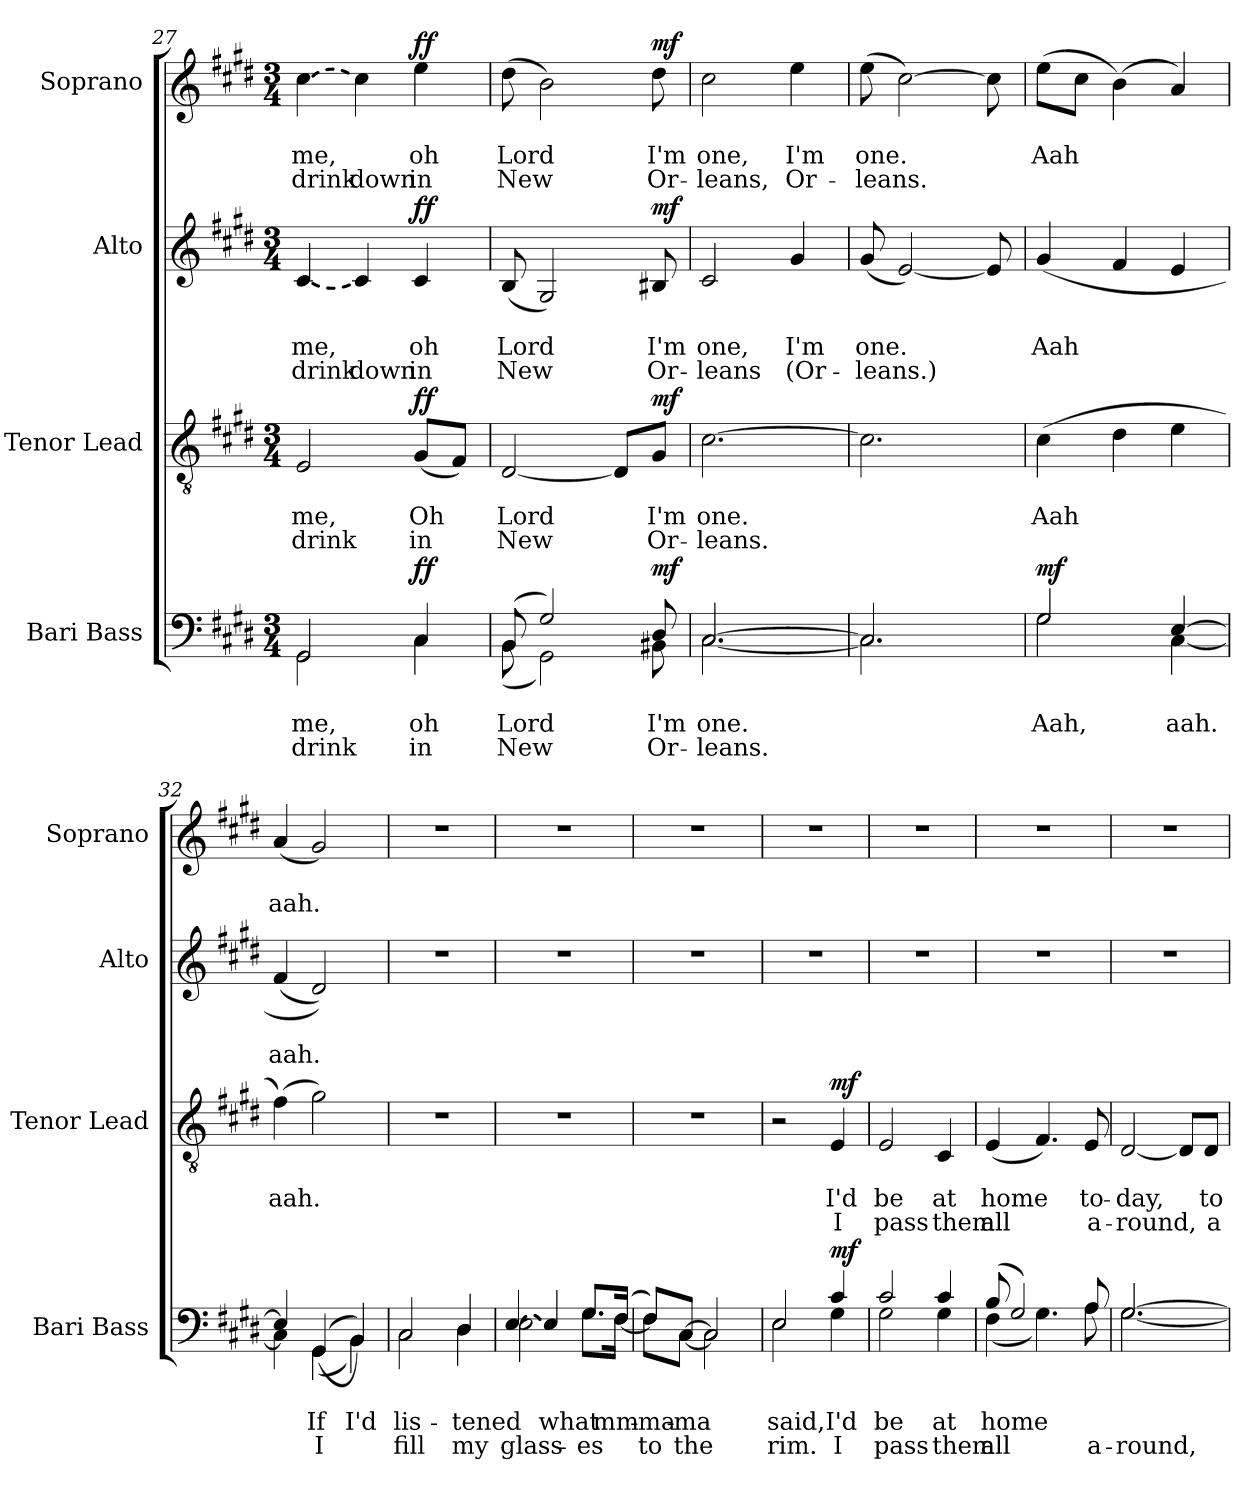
**kern	**text	**text	**text	**dynam	**kern	**text	**text	**text	**dynam	**kern	**text	**text	**text	**dynam	**kern	**text	**text	**text	**dynam
*part4	*part4	*part4	*part4	*part4	*part3	*part3	*part3	*part3	*part3	*part2	*part2	*part2	*part2	*part2	*part1	*part1	*part1	*part1	*part1
*staff4	*staff4	*staff4	*staff4	*staff4	*staff3	*staff3	*staff3	*staff3	*staff3	*staff2	*staff2	*staff2	*staff2	*staff2	*staff1	*staff1	*staff1	*staff1	*staff1
*I"Bari Bass	*	*	*	*	*I"Tenor Lead	*	*	*	*	*I"Alto	*	*	*	*	*I"Soprano	*	*	*	*
*I'Bari Bass	*	*	*	*	*I'Tenor  Lead	*	*	*	*	*I'Alto	*	*	*	*	*I'Soprano	*	*	*	*
*clefF4	*	*	*	*	*clefGv2	*	*	*	*	*clefG2	*	*	*	*	*clefG2	*	*	*	*
*k[f#c#g#d#]	*	*	*	*	*k[f#c#g#d#]	*	*	*	*	*k[f#c#g#d#]	*	*	*	*	*k[f#c#g#d#]	*	*	*	*
*M3/4	*	*	*	*	*M3/4	*	*	*	*	*M3/4	*	*	*	*	*M3/4	*	*	*	*
=27	=27	=27	=27	=27	=27	=27	=27	=27	=27	=27	=27	=27	=27	=27	=27	=27	=27	=27	=27
!	!	!LO:LY:b	!LO:LY:b	!	!	!	!LO:LY:b	!LO:LY:b	!	!LO:T:dash	!	!LO:LY:b	!LO:LY:b	!	!LO:T:dash	!	!LO:LY:b	!LO:LY:b	!
*^	*	*	*	*	*	*	*	*	*	*	*	*	*	*	*	*	*	*	*
2GG#/	2GG#\	.	me,	drink	.	2E/	.	me,	drink	.	[4c#/	.	me,	drink	.	[4cc#\	.	me,	drink	.
!	!	!	!	!	!	!	!	!	!	!	!	!	!	!LO:LY:b	!	!	!	!	!LO:LY:b	!
.	.	.	.	.	.	.	.	.	.	.	4c#/]	.	.	down	.	4cc#\]	.	.	down	.
!	!	!	!LO:LY:b	!LO:LY:b	!LO:DY:a	!	!	!LO:LY:b	!LO:LY:b	!LO:DY:a	!	!	!LO:LY:b	!LO:LY:b	!LO:DY:a	!	!	!LO:LY:b	!LO:LY:b	!LO:DY:a
4C#/	4C#\	.	oh	in	ff	(<8G#/L	.	Oh	in	ff	4c#/	.	oh	in	ff	4ee\	.	oh	in	ff
.	.	.	.	.	.	8F#/J)	.	.	.	.	.	.	.	.	.	.	.	.	.	.
=28	=28	=28	=28	=28	=28	=28	=28	=28	=28	=28	=28	=28	=28	=28	=28	=28	=28	=28	=28	=28
!	!	!	!LO:LY:b	!LO:LY:b	!	!	!	!LO:LY:b	!LO:LY:b	!	!	!	!LO:LY:b	!LO:LY:b	!	!	!	!LO:LY:b	!LO:LY:b	!
(>8BB/	(<8BB\	.	Lord	New	.	[2D#/	.	Lord	New	.	(<8B/	.	Lord	New	.	(>8dd#\	.	Lord	New	.
2G#/)	2GG#\)	.	.	.	.	.	.	.	.	.	2G#/)	.	.	.	.	2b\)	.	.	.	.
.	.	.	.	.	.	8D#/L]	.	.	.	.	.	.	.	.	.	.	.	.	.	.
!	!	!	!LO:LY:b	!LO:LY:b	!LO:DY:a	!	!	!LO:LY:b	!LO:LY:b	!LO:DY:a	!	!	!LO:LY:b	!LO:LY:b	!LO:DY:a	!	!	!LO:LY:b	!LO:LY:b	!LO:DY:a
8D#/	8BB#X\	.	I'm	Or-	mf	8G#/J	.	I'm	Or-	mf	8B#X/	.	I'm	Or-	mf	8dd#\	.	I'm	Or-	mf
=29	=29	=29	=29	=29	=29	=29	=29	=29	=29	=29	=29	=29	=29	=29	=29	=29	=29	=29	=29	=29
!	!	!	!LO:LY:b	!LO:LY:b	!	!	!	!LO:LY:b	!LO:LY:b	!	!	!	!LO:LY:b	!LO:LY:b	!	!	!	!LO:LY:b	!LO:LY:b	!
[2.C#/	[2.C#\	.	one.	-leans.	.	[2.c#\	.	one.	-leans.	.	2c#/	.	one,	-leans	.	2cc#\	.	one,	-leans,	.
!	!	!	!	!	!	!	!	!	!	!	!	!	!LO:LY:b	!LO:LY:b	!	!	!	!LO:LY:b	!LO:LY:b	!
.	.	.	.	.	.	.	.	.	.	.	4g#/	.	I'm	(Or-	.	4ee\	.	I'm	Or-	.
=30	=30	=30	=30	=30	=30	=30	=30	=30	=30	=30	=30	=30	=30	=30	=30	=30	=30	=30	=30	=30
!	!	!	!	!	!	!	!	!	!	!	!	!	!LO:LY:b	!LO:LY:b	!	!	!	!LO:LY:b	!LO:LY:b	!
2.C#/]	2.C#\]	.	.	.	.	2.c#\]	.	.	.	.	(<8g#/	.	one.	-leans.)	.	(>8ee\	.	one.	-leans.	.
.	.	.	.	.	.	.	.	.	.	.	[2e/)	.	.	.	.	[2cc#\)	.	.	.	.
.	.	.	.	.	.	.	.	.	.	.	8e/]	.	.	.	.	8cc#\]	.	.	.	.
=31	=31	=31	=31	=31	=31	=31	=31	=31	=31	=31	=31	=31	=31	=31	=31	=31	=31	=31	=31	=31
!	!	!	!LO:LY:b	!	!LO:DY:a	!	!	!LO:LY:b	!	!	!	!	!LO:LY:b	!	!	!	!	!LO:LY:b	!	!
2G#/	2G#\	.	Aah,	.	mf	(>4c#\	.	Aah	.	.	(<4g#/	.	Aah	.	.	(>8ee\L	.	Aah	.	.
.	.	.	.	.	.	.	.	.	.	.	.	.	.	.	.	8cc#\J	.	.	.	.
.	.	.	.	.	.	4d#\	.	.	.	.	4f#/	.	.	.	.	(>4b\)	.	.	.	.
!	!	!	!LO:LY:b	!	!	!	!	!	!	!	!	!	!	!	!	!	!	!	!	!
[4E/	[4C#\	.	aah.	.	.	4e\	.	.	.	.	4e/	.	.	.	.	4a/)	.	.	.	.
=32	=32	=32	=32	=32	=32	=32	=32	=32	=32	=32	=32	=32	=32	=32	=32	=32	=32	=32	=32	=32
!	!	!	!	!	!	!	!	!LO:LY:b	!	!	!	!	!LO:LY:b	!	!	!	!	!LO:LY:b	!	!
4E/]	4C#\]	.	.	.	.	(>4f#\)	.	aah.	.	.	(<4f#/	.	aah.	.	.	(<4a/	.	aah.	.	.
!	!	!	!LO:LY:b	!LO:LY:b	!	!	!	!	!	!	!	!	!	!	!	!	!	!	!	!
(>(>4GG#/	(<4GG#\	.	If	I	.	2g#\)	.	.	.	.	2d#/))	.	.	.	.	2g#/)	.	.	.	.
!	!	!	!LO:LY:b	!	!	!	!	!	!	!	!	!	!	!	!	!	!	!	!	!
4BB/))	4BB\)	.	I'd	.	.	.	.	.	.	.	.	.	.	.	.	.	.	.	.	.
=33	=33	=33	=33	=33	=33	=33	=33	=33	=33	=33	=33	=33	=33	=33	=33	=33	=33	=33	=33	=33
!	!	!	!LO:LY:b	!LO:LY:b	!	!	!	!	!	!	!	!	!	!	!	!	!	!	!	!
2C#/	2C#\	.	lis-	fill	.	2.r	.	.	.	.	2.r	.	.	.	.	2.r	.	.	.	.
!	!	!	!LO:LY:b	!LO:LY:b	!	!	!	!	!	!	!	!	!	!	!	!	!	!	!	!
4D#/	4D#\	.	-tened	my	.	.	.	.	.	.	.	.	.	.	.	.	.	.	.	.
=34	=34	=34	=34	=34	=34	=34	=34	=34	=34	=34	=34	=34	=34	=34	=34	=34	=34	=34	=34	=34
!LO:T:dash	!	!	!LO:LY:b	!	!	!	!	!	!	!	!	!	!	!	!	!	!	!	!	!
!	!	!	!	!LO:LY:b	!	!	!	!	!	!	!	!	!	!	!	!	!	!	!	!
[4E/	2E\	.	.	glass-	.	2.r	.	.	.	.	2.r	.	.	.	.	2.r	.	.	.	.
!	!	!	!LO:LY:b	!	!	!	!	!	!	!	!	!	!	!	!	!	!	!	!	!
4E/]	.	.	what	.	.	.	.	.	.	.	.	.	.	.	.	.	.	.	.	.
!	!	!	!LO:LY:b	!	!	!	!	!	!	!	!	!	!	!	!	!	!	!	!	!
!	!	!	!	!LO:LY:b	!	!	!	!	!	!	!	!	!	!	!	!	!	!	!	!
8.G#/L	8.G#\L	.	.	-es	.	.	.	.	.	.	.	.	.	.	.	.	.	.	.	.
!	!	!	!LO:LY:b	!	!	!	!	!	!	!	!	!	!	!	!	!	!	!	!	!
(>16F#/Jk	[16F#\Jk	.	mm-	.	.	.	.	.	.	.	.	.	.	.	.	.	.	.	.	.
!!LO:PB:g=z
=35	=35	=35	=35	=35	=35	=35	=35	=35	=35	=35	=35	=35	=35	=35	=35	=35	=35	=35	=35	=35
!	!	!	!LO:LY:b	!LO:LY:b	!	!	!	!	!	!	!	!	!	!	!	!	!	!	!	!
8F#/L)	8F#\L]	.	-ma-	to	.	2.r	.	.	.	.	2.r	.	.	.	.	2.r	.	.	.	.
!	!	!	!LO:LY:b	!LO:LY:b	!	!	!	!	!	!	!	!	!	!	!	!	!	!	!	!
[8C#/J	[8C#\J	.	-ma	the	.	.	.	.	.	.	.	.	.	.	.	.	.	.	.	.
2C#/]	2C#\]	.	.	.	.	.	.	.	.	.	.	.	.	.	.	.	.	.	.	.
=36	=36	=36	=36	=36	=36	=36	=36	=36	=36	=36	=36	=36	=36	=36	=36	=36	=36	=36	=36	=36
!	!	!	!LO:LY:b	!LO:LY:b	!	!	!	!	!	!	!	!	!	!	!	!	!	!	!	!
2E/	2E\	.	said,	rim.	.	2r	.	.	.	.	2.r	.	.	.	.	2.r	.	.	.	.
!	!	!	!LO:LY:b	!LO:LY:b	!LO:DY:a	!	!	!LO:LY:b	!LO:LY:b	!LO:DY:a	!	!	!	!	!	!	!	!	!	!
4c#/	4G#\	.	I'd	I	mf	4E/	.	I'd	I	mf	.	.	.	.	.	.	.	.	.	.
=37	=37	=37	=37	=37	=37	=37	=37	=37	=37	=37	=37	=37	=37	=37	=37	=37	=37	=37	=37	=37
!	!	!	!LO:LY:b	!LO:LY:b	!	!	!	!LO:LY:b	!LO:LY:b	!	!	!	!	!	!	!	!	!	!	!
2c#/	2G#\	.	be	pass	.	2E/	.	be	pass	.	2.r	.	.	.	.	2.r	.	.	.	.
!	!	!	!LO:LY:b	!LO:LY:b	!	!	!	!LO:LY:b	!LO:LY:b	!	!	!	!	!	!	!	!	!	!	!
4c#/	4G#\	.	at	them	.	4C#/	.	at	them	.	.	.	.	.	.	.	.	.	.	.
=38	=38	=38	=38	=38	=38	=38	=38	=38	=38	=38	=38	=38	=38	=38	=38	=38	=38	=38	=38	=38
!	!	!	!LO:LY:b	!LO:LY:b	!	!	!	!LO:LY:b	!LO:LY:b	!	!	!	!	!	!	!	!	!	!	!
(>8B/	(<4F#\	.	home	all	.	(<4E/	.	home	all	.	2.r	.	.	.	.	2.r	.	.	.	.
2G#/)	.	.	.	.	.	.	.	.	.	.	.	.	.	.	.	.	.	.	.	.
.	4.G#\)	.	.	.	.	4.F#/)	.	.	.	.	.	.	.	.	.	.	.	.	.	.
!	!	!	!LO:LY:b	!	!	!	!	!	!	!	!	!	!	!	!	!	!	!	!	!
!	!	!	!	!LO:LY:b	!	!	!	!LO:LY:b	!LO:LY:b	!	!	!	!	!	!	!	!	!	!	!
8A/	8A\	.	.	a-	.	8E/	.	to-	a-	.	.	.	.	.	.	.	.	.	.	.
=39	=39	=39	=39	=39	=39	=39	=39	=39	=39	=39	=39	=39	=39	=39	=39	=39	=39	=39	=39	=39
!	!	!	!LO:LY:b	!	!	!	!	!	!	!	!	!	!	!	!	!	!	!	!	!
!	!	!	!	!LO:LY:b	!	!	!	!LO:LY:b	!LO:LY:b	!	!	!	!	!	!	!	!	!	!	!
[2.G#/	[2.G#\	.	.	-round,	.	[2D#/	.	-day,	-round,	.	2.r	.	.	.	.	2.r	.	.	.	.
.	.	.	.	.	.	8D#/L]	.	.	.	.	.	.	.	.	.	.	.	.	.	.
!	!	!	!	!	!	!	!	!LO:LY:b	!LO:LY:b	!	!	!	!	!	!	!	!	!	!	!
.	.	.	.	.	.	8D#/J	.	to-	a-	.	.	.	.	.	.	.	.	.	.	.
*v	*v	*	*	*	*	*	*	*	*	*	*	*	*	*	*	*	*	*	*	*
=	=	=	=	=	=	=	=	=	=	=	=	=	=	=	=	=	=	=	=
*-	*-	*-	*-	*-	*-	*-	*-	*-	*-	*-	*-	*-	*-	*-	*-	*-	*-	*-	*-
